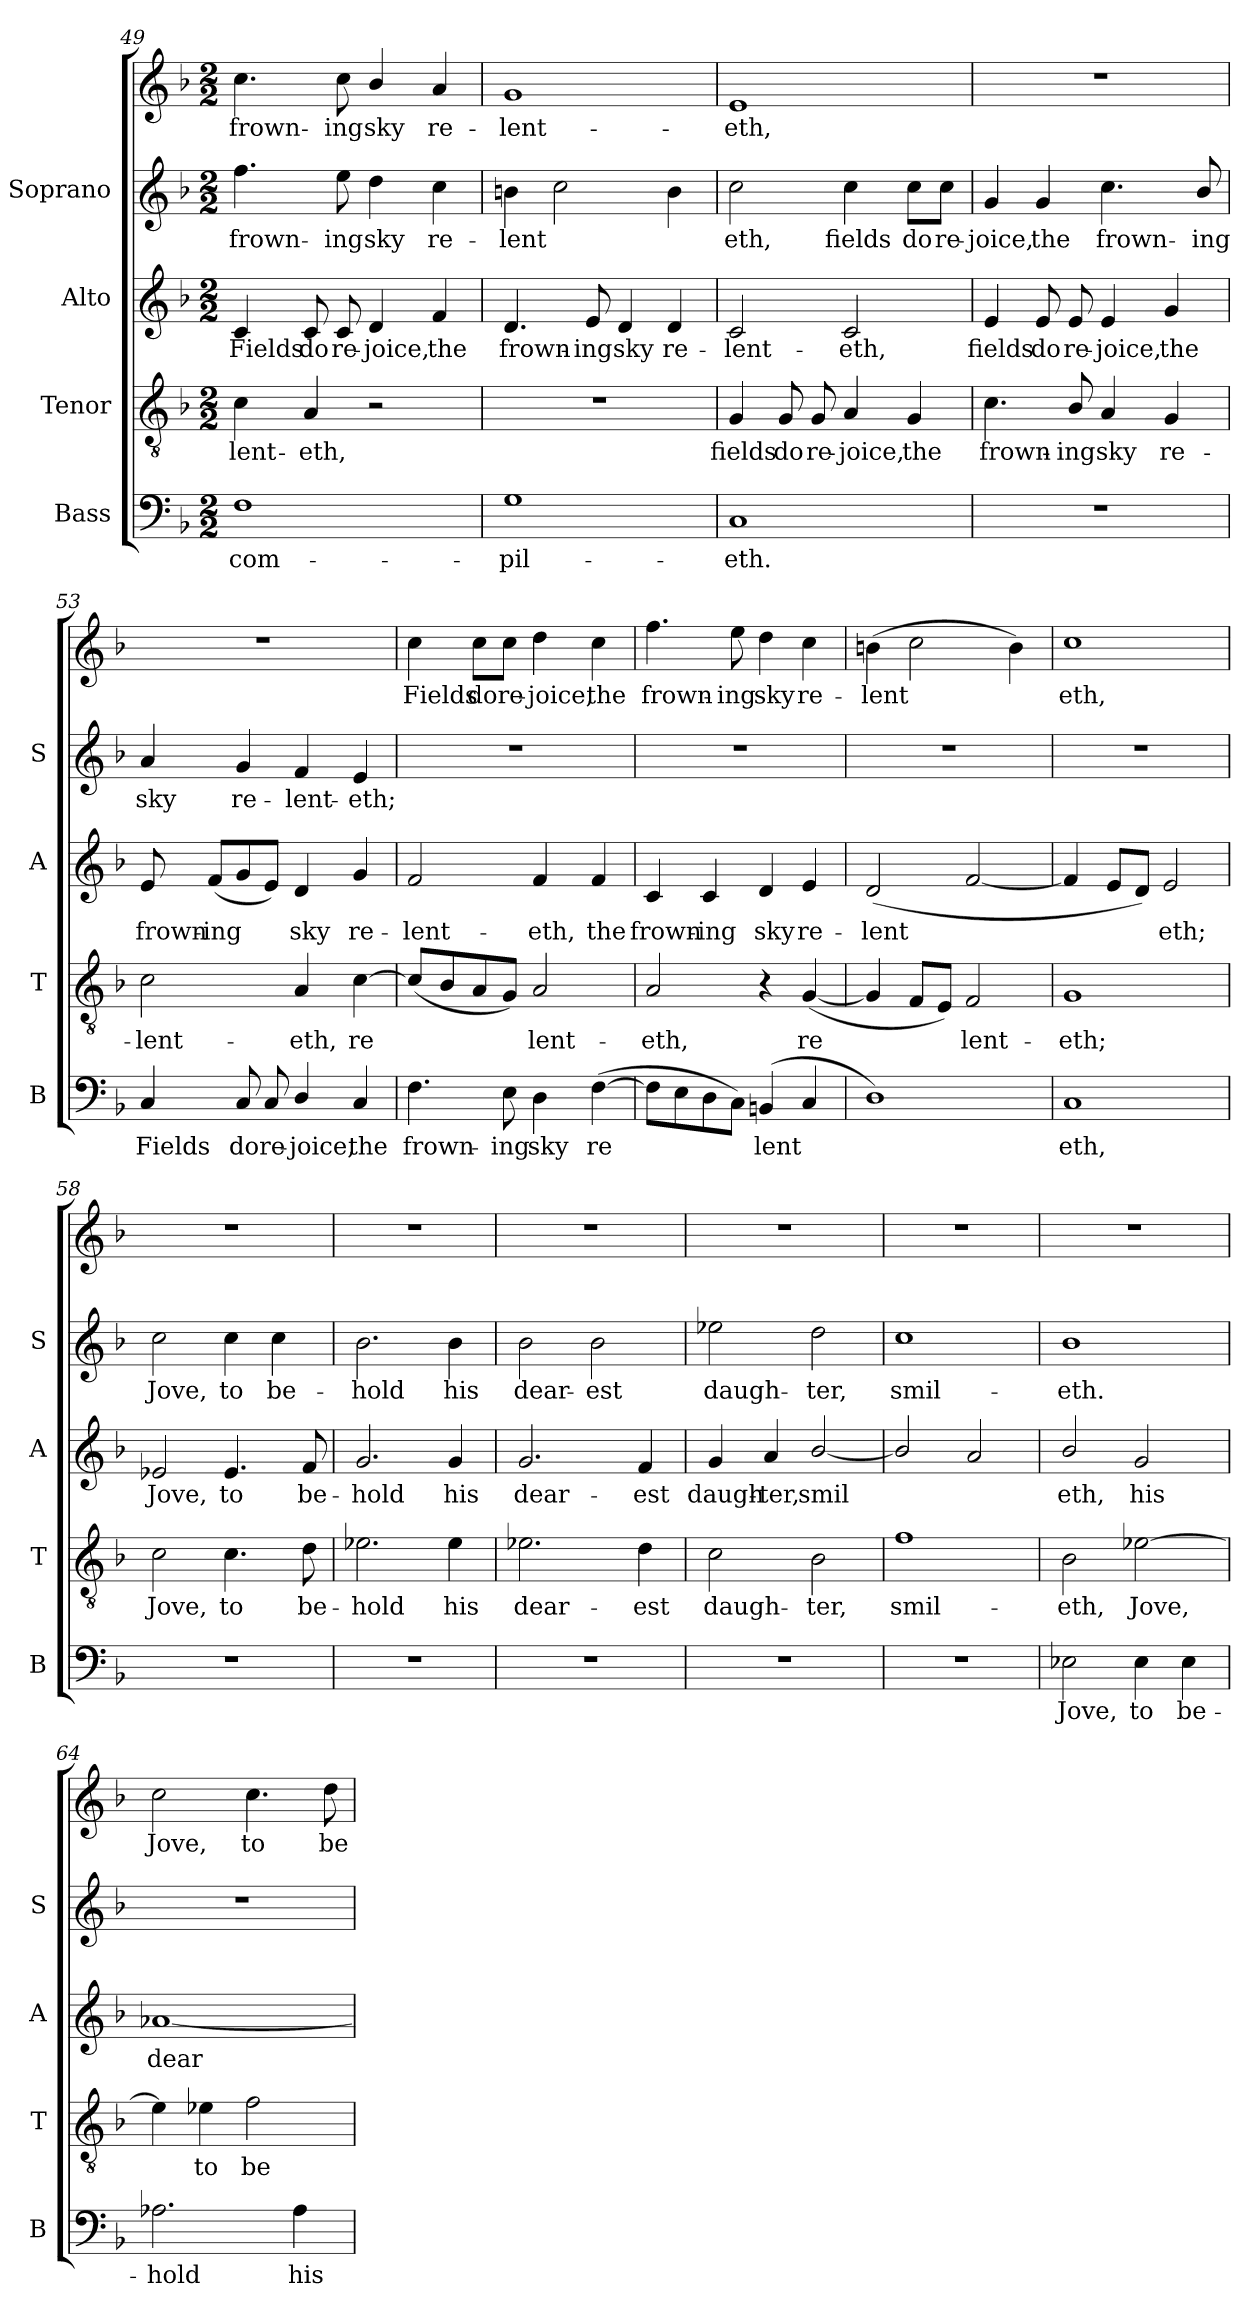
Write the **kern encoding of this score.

**kern	**text	**kern	**text	**kern	**text	**kern	**text	**kern	**text
*part4	*part4	*part3	*part3	*part2	*part2	*part1	*part1	*part1	*part1
*staff5	*staff5	*staff4	*staff4	*staff3	*staff3	*staff2	*staff2	*staff1	*staff1
*I"Bass	*	*I"Tenor	*	*I"Alto	*	*I"Soprano	*	*	*
*I'B	*	*I'T	*	*I'A	*	*I'S	*	*	*
*clefF4	*	*clefGv2	*	*clefG2	*	*clefG2	*	*clefG2	*
*k[b-]	*	*k[b-]	*	*k[b-]	*	*k[b-]	*	*k[b-]	*
*F:	*	*F:	*	*F:	*	*F:	*	*F:	*
*M2/2	*	*M2/2	*	*M2/2	*	*M2/2	*	*M2/2	*
=49	=49	=49	=49	=49	=49	=49	=49	=49	=49
!	!LO:LY:b	!	!LO:LY:b	!	!LO:LY:b	!	!LO:LY:b	!	!LO:LY:b
1F	com-	4c\	-lent-	4c/	Fields	4.ff\	-frown-	4.cc\	frown-
!	!	!	!LO:LY:b	!	!LO:LY:b	!	!	!	!
.	.	4A/	-eth,	8c/	do	.	.	.	.
!	!	!	!	!	!LO:LY:b	!	!LO:LY:b	!	!LO:LY:b
.	.	.	.	8c/	re-	8ee\	-ing	8cc\	-ing
!	!	!	!	!	!LO:LY:b	!	!LO:LY:b	!	!LO:LY:b
.	.	2r	.	4d/	-joice,	4dd\	sky	4b-/	sky
!	!	!	!	!	!LO:LY:b	!	!LO:LY:b	!	!LO:LY:b
.	.	.	.	4f/	the	4cc\	re-	4a/	re-
!!LO:PB:g=z
=50	=50	=50	=50	=50	=50	=50	=50	=50	=50
!	!LO:LY:b	!	!	!	!LO:LY:b	!	!LO:LY:b	!	!LO:LY:b
1G	-pil-	1r	.	4.d/	frown-	4bn\	-lent­	1g	-lent-
.	.	.	.	.	.	2cc\	.	.	.
!	!	!	!	!	!LO:LY:b	!	!	!	!
.	.	.	.	8e/	-ing	.	.	.	.
!	!	!	!	!	!LO:LY:b	!	!	!	!
.	.	.	.	4d/	sky	.	.	.	.
!	!	!	!	!	!LO:LY:b	!	!	!	!
.	.	.	.	4d/	re-	4b\	.	.	.
=51	=51	=51	=51	=51	=51	=51	=51	=51	=51
!	!LO:LY:b	!	!LO:LY:b	!	!LO:LY:b	!	!LO:LY:b	!	!LO:LY:b
1C	-eth.	4G/	fields	2c/	-lent-	2cc\	eth,	1e	eth,
!	!	!	!LO:LY:b	!	!	!	!	!	!
.	.	8G/	do	.	.	.	.	.	.
!	!	!	!LO:LY:b	!	!	!	!	!	!
.	.	8G/	re-	.	.	.	.	.	.
!	!	!	!LO:LY:b	!	!LO:LY:b	!	!LO:LY:b	!	!
.	.	4A/	-joice,	2c/	-eth,	4cc\	fields	.	.
!	!	!	!LO:LY:b	!	!	!	!LO:LY:b	!	!
.	.	4G/	the	.	.	8cc\L	do	.	.
!	!	!	!	!	!	!	!LO:LY:b	!	!
.	.	.	.	.	.	8cc\J	re-	.	.
=52	=52	=52	=52	=52	=52	=52	=52	=52	=52
!	!	!	!LO:LY:b	!	!LO:LY:b	!	!LO:LY:b	!	!
1r	.	4.c\	frown-	4e/	fields	4g/	-joice,	1r	.
!	!	!	!	!	!LO:LY:b	!	!LO:LY:b	!	!
.	.	.	.	8e/	do	4g/	the	.	.
!	!	!	!LO:LY:b	!	!LO:LY:b	!	!	!	!
.	.	8B-/	-ing	8e/	re-	.	.	.	.
!	!	!	!LO:LY:b	!	!LO:LY:b	!	!LO:LY:b	!	!
.	.	4A/	sky	4e/	-joice,	4.cc\	frown-	.	.
!	!	!	!LO:LY:b	!	!LO:LY:b	!	!	!	!
.	.	4G/	re-	4g/	the	.	.	.	.
!	!	!	!	!	!	!	!LO:LY:b	!	!
.	.	.	.	.	.	8b-/	-ing	.	.
=53	=53	=53	=53	=53	=53	=53	=53	=53	=53
!	!LO:LY:b	!	!LO:LY:b	!	!LO:LY:b	!	!LO:LY:b	!	!
4C/	Fields	2c\	-lent-	8e/	frown-	4a/	sky	1r	.
!	!	!	!	!	!LO:LY:b	!	!	!	!
.	.	.	.	(<8f/L	-ing	.	.	.	.
!	!LO:LY:b	!	!	!	!	!	!LO:LY:b	!	!
8C/	do	.	.	8g/	.	4g/	re-	.	.
!	!LO:LY:b	!	!	!	!	!	!	!	!
8C/	re-	.	.	8e/J)	.	.	.	.	.
!	!LO:LY:b	!	!LO:LY:b	!	!LO:LY:b	!	!LO:LY:b	!	!
4D/	-joice,	4A/	-eth,	4d/	sky	4f/	-lent-	.	.
!	!LO:LY:b	!	!LO:LY:b	!	!LO:LY:b	!	!LO:LY:b	!	!
4C/	the	[4c\	re­	4g/	re-	4e/	-eth;	.	.
!!LO:LB:g=z
=54	=54	=54	=54	=54	=54	=54	=54	=54	=54
!	!LO:LY:b	!	!	!	!LO:LY:b	!	!	!	!LO:LY:b
4.F\	frown-	(<8c/L]	.	2f/	-lent-	1r	.	4cc\	Fields
.	.	8B-/	.	.	.	.	.	.	.
!	!	!	!	!	!	!	!	!	!LO:LY:b
.	.	8A/	.	.	.	.	.	8cc\L	do
!	!LO:LY:b	!	!	!	!	!	!	!	!LO:LY:b
8E\	-ing	8G/J)	.	.	.	.	.	8cc\J	re-
!	!LO:LY:b	!	!LO:LY:b	!	!LO:LY:b	!	!	!	!LO:LY:b
4D\	sky	2A/	lent-	4f/	-eth,	.	.	4dd\	-joice,
!	!LO:LY:b	!	!	!	!LO:LY:b	!	!	!	!LO:LY:b
(>[4F\	re­	.	.	4f/	the	.	.	4cc\	the
=55	=55	=55	=55	=55	=55	=55	=55	=55	=55
!	!	!	!LO:LY:b	!	!LO:LY:b	!	!	!	!LO:LY:b
8F\L]	.	2A/	-eth,	4c/	frown-	1r	.	4.ff\	frown-
8E\	.	.	.	.	.	.	.	.	.
!	!	!	!	!	!LO:LY:b	!	!	!	!
8D\	.	.	.	4c/	-ing	.	.	.	.
!	!	!	!	!	!	!	!	!	!LO:LY:b
8C\J)	.	.	.	.	.	.	.	8ee\	-ing
!	!LO:LY:b	!	!	!	!LO:LY:b	!	!	!	!LO:LY:b
(<4BBn/	lent­	4r	.	4d/	sky	.	.	4dd\	sky
!	!	!	!LO:LY:b	!	!LO:LY:b	!	!	!	!LO:LY:b
4C/	.	(<[4G/	re­	4e/	re-	.	.	4cc\	re-
=56	=56	=56	=56	=56	=56	=56	=56	=56	=56
!	!	!	!	!	!LO:LY:b	!	!	!	!LO:LY:b
1D)	.	4G/]	.	(<2d/	-lent­	1r	.	(>4bn\	-lent­
.	.	8F/L	.	.	.	.	.	2cc\	.
.	.	8E/J)	.	.	.	.	.	.	.
!	!	!	!LO:LY:b	!	!	!	!	!	!
.	.	2F/	lent-	[2f/	.	.	.	.	.
.	.	.	.	.	.	.	.	4b\)	.
=57	=57	=57	=57	=57	=57	=57	=57	=57	=57
!	!LO:LY:b	!	!LO:LY:b	!	!	!	!	!	!LO:LY:b
1C	eth,	1G	-eth;	4f/]	.	1r	.	1cc	eth,
.	.	.	.	8e/L	.	.	.	.	.
.	.	.	.	8d/J)	.	.	.	.	.
!	!	!	!	!	!LO:LY:b	!	!	!	!
.	.	.	.	2e/	eth;	.	.	.	.
=58	=58	=58	=58	=58	=58	=58	=58	=58	=58
!	!	!	!LO:LY:b	!	!LO:LY:b	!	!LO:LY:b	!	!
1r	.	2c\	Jove,	2e-X/	Jove,	2cc\	Jove,	1r	.
!	!	!	!LO:LY:b	!	!LO:LY:b	!	!LO:LY:b	!	!
.	.	4.c\	to	4.e-/	to	4cc\	to	.	.
!	!	!	!	!	!	!	!LO:LY:b	!	!
.	.	.	.	.	.	4cc\	be-	.	.
!	!	!	!LO:LY:b	!	!LO:LY:b	!	!	!	!
.	.	8d\	be-	8f/	be-	.	.	.	.
=59	=59	=59	=59	=59	=59	=59	=59	=59	=59
!	!	!	!LO:LY:b	!	!LO:LY:b	!	!LO:LY:b	!	!
1r	.	2.e-X\	-hold	2.g/	-hold	2.b-\	-hold	1r	.
!	!	!	!LO:LY:b	!	!LO:LY:b	!	!LO:LY:b	!	!
.	.	4e-\	his	4g/	his	4b-\	his	.	.
=60	=60	=60	=60	=60	=60	=60	=60	=60	=60
!	!	!	!LO:LY:b	!	!LO:LY:b	!	!LO:LY:b	!	!
1r	.	2.e-X\	dear-	2.g/	dear-	2b-\	dear-	1r	.
!	!	!	!	!	!	!	!LO:LY:b	!	!
.	.	.	.	.	.	2b-\	-est	.	.
!	!	!	!LO:LY:b	!	!LO:LY:b	!	!	!	!
.	.	4d\	-est	4f/	-est	.	.	.	.
!!LO:LB:g=z
=61	=61	=61	=61	=61	=61	=61	=61	=61	=61
!	!	!	!LO:LY:b	!	!LO:LY:b	!	!LO:LY:b	!	!
1r	.	2c\	daugh-	4g/	daugh-	2ee-X\	daugh-	1r	.
!	!	!	!	!	!LO:LY:b	!	!	!	!
.	.	.	.	4a/	-ter,	.	.	.	.
!	!	!	!LO:LY:b	!	!LO:LY:b	!	!LO:LY:b	!	!
.	.	2B-\	-ter,	[2b-/	smil­	2dd\	-ter,	.	.
=62	=62	=62	=62	=62	=62	=62	=62	=62	=62
!	!	!	!LO:LY:b	!	!	!	!LO:LY:b	!	!
1r	.	1f	smil-	2b-/]	.	1cc	smil-	1r	.
.	.	.	.	2a/	.	.	.	.	.
=63	=63	=63	=63	=63	=63	=63	=63	=63	=63
!	!LO:LY:b	!	!LO:LY:b	!	!LO:LY:b	!	!LO:LY:b	!	!
2E-X\	Jove,	2B-\	-eth,	2b-/	eth,	1b-	-eth.	1r	.
!	!LO:LY:b	!	!LO:LY:b	!	!LO:LY:b	!	!	!	!
4E-\	to	[2e-X\	Jove,	2g/	his	.	.	.	.
!	!LO:LY:b	!	!	!	!	!	!	!	!
4E-\	be-	.	.	.	.	.	.	.	.
=64	=64	=64	=64	=64	=64	=64	=64	=64	=64
!	!LO:LY:b	!	!	!	!LO:LY:b	!	!	!	!LO:LY:b
2.A-X\	-hold	4e-\]	.	[1a-X	dear­	1r	.	2cc\	Jove,
!	!	!	!LO:LY:b	!	!	!	!	!	!
.	.	4e-\	to	.	.	.	.	.	.
!	!	!	!LO:LY:b	!	!	!	!	!	!LO:LY:b
.	.	2f\	be-	.	.	.	.	4.cc\	to
!	!LO:LY:b	!	!	!	!	!	!	!	!
4A-\	his	.	.	.	.	.	.	.	.
!	!	!	!	!	!	!	!	!	!LO:LY:b
.	.	.	.	.	.	.	.	8dd\	be-
=	=	=	=	=	=	=	=	=	=
*-	*-	*-	*-	*-	*-	*-	*-	*-	*-
